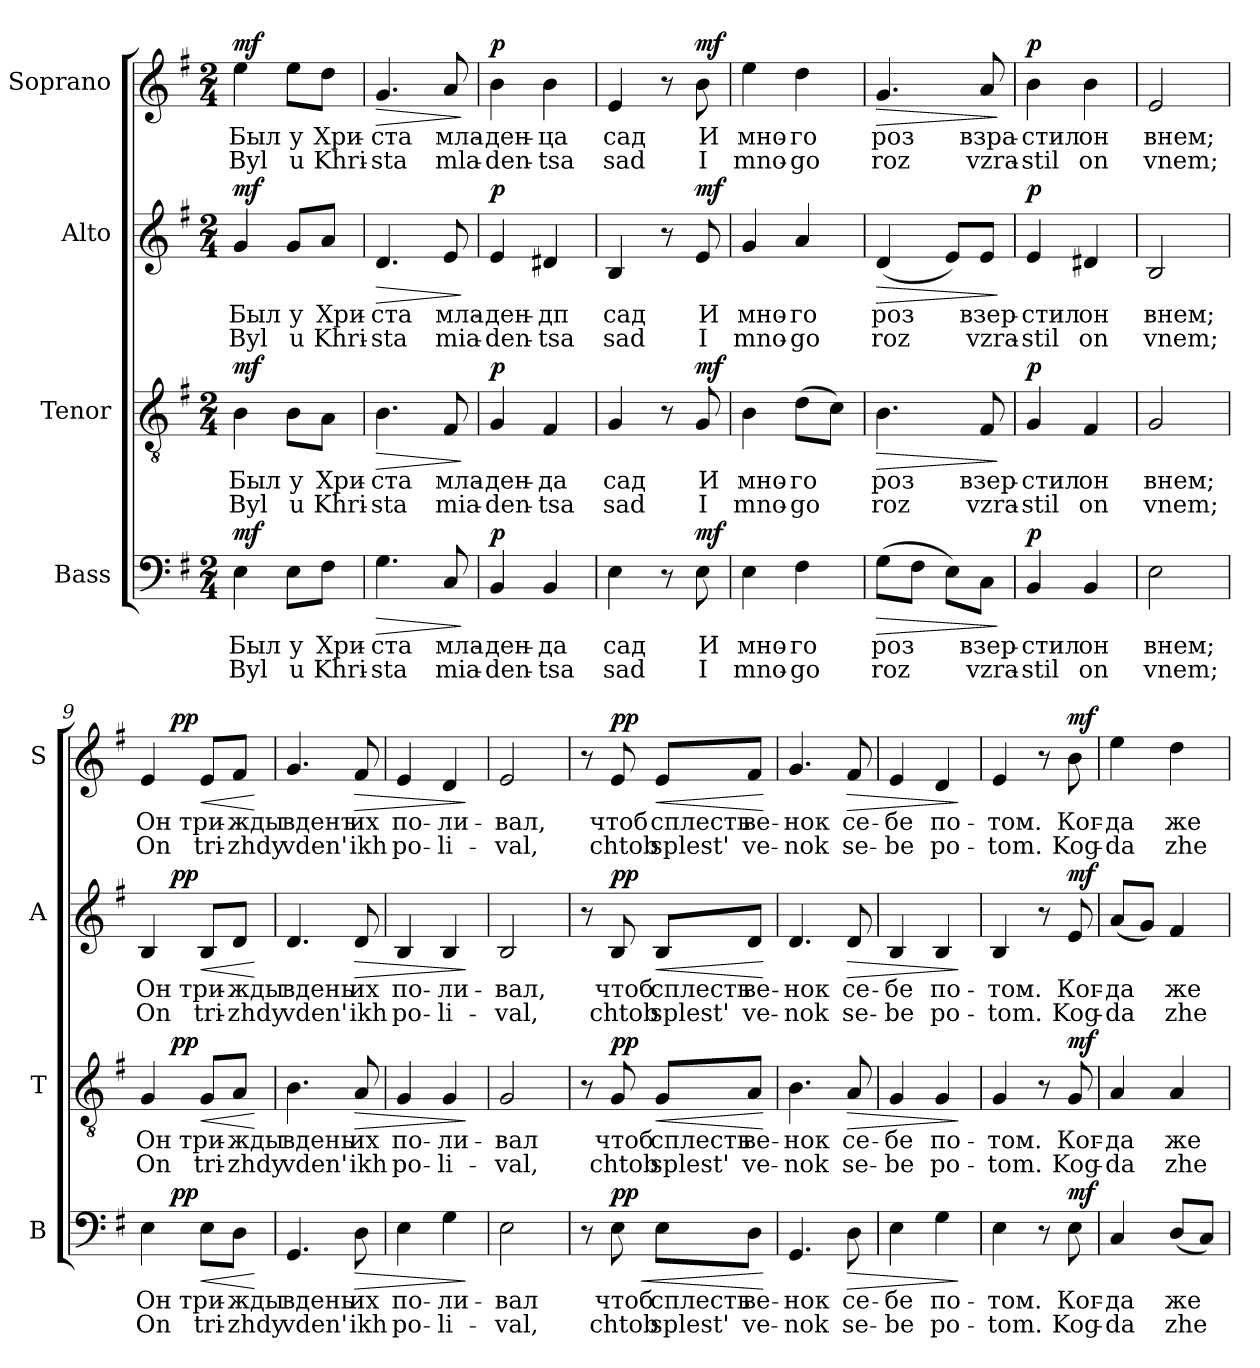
**kern	**text	**text	**dynam	**kern	**text	**text	**dynam	**kern	**text	**text	**dynam	**kern	**text	**text	**dynam
*part4	*part4	*part4	*part4	*part3	*part3	*part3	*part3	*part2	*part2	*part2	*part2	*part1	*part1	*part1	*part1
*staff4	*staff4	*staff4	*staff4	*staff3	*staff3	*staff3	*staff3	*staff2	*staff2	*staff2	*staff2	*staff1	*staff1	*staff1	*staff1
*I"Bass	*	*	*	*I"Tenor	*	*	*	*I"Alto	*	*	*	*I"Soprano	*	*	*
*I'B	*	*	*	*I'T	*	*	*	*I'A	*	*	*	*I'S	*	*	*
*clefF4	*	*	*	*clefGv2	*	*	*	*clefG2	*	*	*	*clefG2	*	*	*
*k[f#]	*	*	*	*k[f#]	*	*	*	*k[f#]	*	*	*	*k[f#]	*	*	*
*G:	*	*	*	*G:	*	*	*	*G:	*	*	*	*G:	*	*	*
*M2/4	*	*	*	*M2/4	*	*	*	*M2/4	*	*	*	*M2/4	*	*	*
=1	=1	=1	=1	=1	=1	=1	=1	=1	=1	=1	=1	=1	=1	=1	=1
!	!LO:LY:b	!LO:LY:b	!LO:DY:a	!	!LO:LY:b	!LO:LY:b	!LO:DY:a	!	!LO:LY:b	!LO:LY:b	!LO:DY:a	!	!LO:LY:b	!LO:LY:b	!LO:DY:a
4E\	Был	Byl	mf	4B\	Был	Byl	mf	4g/	Был	Byl	mf	4ee\	Был	Byl	mf
!	!LO:LY:b	!LO:LY:b	!	!	!LO:LY:b	!LO:LY:b	!	!	!LO:LY:b	!LO:LY:b	!	!	!LO:LY:b	!LO:LY:b	!
8E\L	у	u	.	8B\L	у	u	.	8g/L	у	u	.	8ee\L	у	u	.
!	!LO:LY:b	!LO:LY:b	!	!	!LO:LY:b	!LO:LY:b	!	!	!LO:LY:b	!LO:LY:b	!	!	!LO:LY:b	!LO:LY:b	!
8F#\J	Хри-	Khri-	.	8A\J	Хри-	Khri-	.	8a/J	Хри-	Khri-	.	8dd\J	Хри-	Khri-	.
=2	=2	=2	=2	=2	=2	=2	=2	=2	=2	=2	=2	=2	=2	=2	=2
!	!LO:LY:b	!LO:LY:b	!LO:HP:b	!	!LO:LY:b	!LO:LY:b	!LO:HP:b	!	!LO:LY:b	!LO:LY:b	!LO:HP:b	!	!LO:LY:b	!LO:LY:b	!LO:HP:b
4.G\	-ста	-sta	>	4.B\	-ста	-sta	>	4.d/	-ста	-sta	>	4.g/	-ста	-sta	>
!	!LO:LY:b	!LO:LY:b	!	!	!LO:LY:b	!LO:LY:b	!	!	!LO:LY:b	!LO:LY:b	!	!	!LO:LY:b	!LO:LY:b	!
8C/	мла-	mia-	.	8F#/	мла-	mia-	.	8e/	мла-	mia-	.	8a/	мла-	mla-	.
.	.	.	]	.	.	.	]	.	.	.	]	.	.	.	]
=3	=3	=3	=3	=3	=3	=3	=3	=3	=3	=3	=3	=3	=3	=3	=3
!	!LO:LY:b	!LO:LY:b	!LO:DY:a	!	!LO:LY:b	!LO:LY:b	!LO:DY:a	!	!LO:LY:b	!LO:LY:b	!LO:DY:a	!	!LO:LY:b	!LO:LY:b	!LO:DY:a
4BB/	-ден-	-den-	p	4G/	-ден-	-den-	p	4e/	-ден-	-den-	p	4b\	-ден-	-den-	p
!	!LO:LY:b	!LO:LY:b	!	!	!LO:LY:b	!LO:LY:b	!	!	!LO:LY:b	!LO:LY:b	!	!	!LO:LY:b	!LO:LY:b	!
4BB/	-да	-tsa	.	4F#/	-да	-tsa	.	4d#X/	-дп	-tsa	.	4b\	-ца	-tsa	.
=4	=4	=4	=4	=4	=4	=4	=4	=4	=4	=4	=4	=4	=4	=4	=4
!	!LO:LY:b	!LO:LY:b	!	!	!LO:LY:b	!LO:LY:b	!	!	!LO:LY:b	!LO:LY:b	!	!	!LO:LY:b	!LO:LY:b	!
4E\	сад	sad	.	4G/	сад	sad	.	4B/	сад	sad	.	4e/	сад	sad	.
8r	.	.	.	8r	.	.	.	8r	.	.	.	8r	.	.	.
!	!LO:LY:b	!LO:LY:b	!LO:DY:a	!	!LO:LY:b	!LO:LY:b	!LO:DY:a	!	!LO:LY:b	!LO:LY:b	!LO:DY:a	!	!LO:LY:b	!LO:LY:b	!LO:DY:a
8E\	И	I	mf	8G/	И	I	mf	8e/	И	I	mf	8b\	И	I	mf
=5	=5	=5	=5	=5	=5	=5	=5	=5	=5	=5	=5	=5	=5	=5	=5
!	!LO:LY:b	!LO:LY:b	!	!	!LO:LY:b	!LO:LY:b	!	!	!LO:LY:b	!LO:LY:b	!	!	!LO:LY:b	!LO:LY:b	!
4E\	мно-	mno-	.	4B\	мно-	mno-	.	4g/	мно-	mno-	.	4ee\	мно-	mno-	.
!	!LO:LY:b	!LO:LY:b	!	!	!LO:LY:b	!LO:LY:b	!	!	!LO:LY:b	!LO:LY:b	!	!	!LO:LY:b	!LO:LY:b	!
4F#\	-го	-go	.	(>8d\L	-го	-go	.	4a/	-го	-go	.	4dd\	-го	-go	.
.	.	.	.	8c\J)	.	.	.	.	.	.	.	.	.	.	.
=6	=6	=6	=6	=6	=6	=6	=6	=6	=6	=6	=6	=6	=6	=6	=6
!	!LO:LY:b	!LO:LY:b	!LO:HP:b	!	!LO:LY:b	!LO:LY:b	!LO:HP:b	!	!LO:LY:b	!LO:LY:b	!LO:HP:b	!	!LO:LY:b	!LO:LY:b	!LO:HP:b
(>8G\L	роз	roz	>	4.B\	роз	roz	>	(<4d/	роз	roz	>	4.g/	роз	roz	>
8F#\J	.	.	.	.	.	.	.	.	.	.	.	.	.	.	.
8E\L)	.	.	.	.	.	.	.	8e/L)	.	.	.	.	.	.	.
!	!LO:LY:b	!LO:LY:b	!	!	!LO:LY:b	!LO:LY:b	!	!	!LO:LY:b	!LO:LY:b	!	!	!LO:LY:b	!LO:LY:b	!
8C\J	взер-	vzra-	.	8F#/	взер-	vzra-	.	8e/J	взер-	vzra-	.	8a/	взра-	vzra-	.
.	.	.	]	.	.	.	]	.	.	.	]	.	.	.	]
=7	=7	=7	=7	=7	=7	=7	=7	=7	=7	=7	=7	=7	=7	=7	=7
!	!LO:LY:b	!LO:LY:b	!LO:DY:a	!	!LO:LY:b	!LO:LY:b	!LO:DY:a	!	!LO:LY:b	!LO:LY:b	!LO:DY:a	!	!LO:LY:b	!LO:LY:b	!LO:DY:a
4BB/	-стил	-stil	p	4G/	-стил	-stil	p	4e/	-стил	-stil	p	4b\	-стил	-stil	p
!	!LO:LY:b	!LO:LY:b	!	!	!LO:LY:b	!LO:LY:b	!	!	!LO:LY:b	!LO:LY:b	!	!	!LO:LY:b	!LO:LY:b	!
4BB/	он	on	.	4F#/	он	on	.	4d#X/	он	on	.	4b\	он	on	.
=8	=8	=8	=8	=8	=8	=8	=8	=8	=8	=8	=8	=8	=8	=8	=8
!	!LO:LY:b	!LO:LY:b	!	!	!LO:LY:b	!LO:LY:b	!	!	!LO:LY:b	!LO:LY:b	!	!	!LO:LY:b	!LO:LY:b	!
2E\	внем;	vnem;	.	2G/	внем;	vnem;	.	2B/	внем;	vnem;	.	2e/	внем;	vnem;	.
!!LO:PB:g=z
=9	=9	=9	=9	=9	=9	=9	=9	=9	=9	=9	=9	=9	=9	=9	=9
!	!LO:LY:b	!LO:LY:b	!	!	!LO:LY:b	!LO:LY:b	!	!	!LO:LY:b	!LO:LY:b	!	!	!LO:LY:b	!LO:LY:b	!
*^	*	*	*	*^	*	*	*	*^	*	*	*	*^	*	*	*
4E\	8ryy	Он	On	.	4G/	8ryy	Он	On	.	4B/	8ryy	Он	On	.	4e/	8ryy	Он	On	.
!	!	!	!	!LO:DY:a	!	!	!	!	!LO:DY:a	!	!	!	!	!LO:DY:a	!	!	!	!	!LO:DY:a
.	4.ryy	.	.	pp	.	4.ryy	.	.	pp	.	4.ryy	.	.	pp	.	4.ryy	.	.	pp
!	!	!LO:LY:b	!LO:LY:b	!LO:HP:b	!	!	!LO:LY:b	!LO:LY:b	!LO:HP:b	!	!	!LO:LY:b	!LO:LY:b	!LO:HP:b	!	!	!LO:LY:b	!LO:LY:b	!LO:HP:b
8E\L	.	три-	tri-	<	8G/L	.	три-	tri-	<	8B/L	.	три-	tri-	<	8e/L	.	три-	tri-	<
!	!	!LO:LY:b	!LO:LY:b	!	!	!	!LO:LY:b	!LO:LY:b	!	!	!	!LO:LY:b	!LO:LY:b	!	!	!	!LO:LY:b	!LO:LY:b	!
8D\J	.	-жды	-zhdy	.	8A/J	.	-жды	-zhdy	.	8d/J	.	-жды	-zhdy	.	8f#/J	.	-жды	-zhdy	.
.	.	.	.	[	.	.	.	.	[	.	.	.	.	[	.	.	.	.	[
=10	=10	=10	=10	=10	=10	=10	=10	=10	=10	=10	=10	=10	=10	=10	=10	=10	=10	=10	=10
!	!	!LO:LY:b	!LO:LY:b	!	!	!	!LO:LY:b	!LO:LY:b	!	!	!	!LO:LY:b	!LO:LY:b	!	!	!	!LO:LY:b	!LO:LY:b	!
*v	*v	*	*	*	*	*	*	*	*	*v	*v	*	*	*	*v	*v	*	*	*
*	*	*	*	*v	*v	*	*	*	*	*	*	*	*	*	*	*
4.GG/	вдень	vden'	.	4.B\	вдень	vden'	.	4.d/	вдень	vden'	.	4.g/	вденъ	vden'	.
!	!LO:LY:b	!LO:LY:b	!LO:HP:b	!	!LO:LY:b	!LO:LY:b	!LO:HP:b	!	!LO:LY:b	!LO:LY:b	!LO:HP:b	!	!LO:LY:b	!LO:LY:b	!LO:HP:b
8D\	их	ikh	>	8A/	их	ikh	>	8d/	их	ikh	>	8f#/	их	ikh	>
=11	=11	=11	=11	=11	=11	=11	=11	=11	=11	=11	=11	=11	=11	=11	=11
!	!LO:LY:b	!LO:LY:b	!	!	!LO:LY:b	!LO:LY:b	!	!	!LO:LY:b	!LO:LY:b	!	!	!LO:LY:b	!LO:LY:b	!
4E\	по-	po-	.	4G/	по-	po-	.	4B/	по-	po-	.	4e/	по-	po-	.
!	!LO:LY:b	!LO:LY:b	!	!	!LO:LY:b	!LO:LY:b	!	!	!LO:LY:b	!LO:LY:b	!	!	!LO:LY:b	!LO:LY:b	!
4G\	-ли-	-li-	.	4G/	-ли-	-li-	.	4B/	-ли-	-li-	.	4d/	-ли-	-li-	.
.	.	.	]	.	.	.	]	.	.	.	]	.	.	.	]
=12	=12	=12	=12	=12	=12	=12	=12	=12	=12	=12	=12	=12	=12	=12	=12
!	!LO:LY:b	!LO:LY:b	!	!	!LO:LY:b	!LO:LY:b	!	!	!LO:LY:b	!LO:LY:b	!	!	!LO:LY:b	!LO:LY:b	!
2E\	-вал	-val,	.	2G/	-вал	-val,	.	2B/	-вал,	-val,	.	2e/	-вал,	-val,	.
=13	=13	=13	=13	=13	=13	=13	=13	=13	=13	=13	=13	=13	=13	=13	=13
8r	.	.	.	8r	.	.	.	8r	.	.	.	8r	.	.	.
!	!LO:LY:b	!LO:LY:b	!LO:HP:b	!	!LO:LY:b	!LO:LY:b	!	!	!LO:LY:b	!LO:LY:b	!	!	!LO:LY:b	!LO:LY:b	!
!	!	!	!LO:DY:n=1:a	!	!	!	!LO:DY:a	!	!	!	!LO:DY:a	!	!	!	!LO:DY:a
8E\	чтоб	chtob	< pp	8G/	чтоб	chtob	pp	8B/	чтоб	chtob	pp	8e/	чтоб	chtob	pp
!	!LO:LY:b	!LO:LY:b	!	!	!LO:LY:b	!LO:LY:b	!LO:HP:b	!	!LO:LY:b	!LO:LY:b	!LO:HP:b	!	!LO:LY:b	!LO:LY:b	!LO:HP:b
8E\L	сплесть	splest'	.	8G/L	сплесть	splest'	<	8B/L	сплесть	splest'	<	8e/L	сплесть	splest'	<
!	!LO:LY:b	!LO:LY:b	!	!	!LO:LY:b	!LO:LY:b	!	!	!LO:LY:b	!LO:LY:b	!	!	!LO:LY:b	!LO:LY:b	!
8D\J	ве-	ve-	.	8A/J	ве-	ve-	.	8d/J	ве-	ve-	.	8f#/J	ве-	ve-	.
.	.	.	[	.	.	.	[	.	.	.	[	.	.	.	[
=14	=14	=14	=14	=14	=14	=14	=14	=14	=14	=14	=14	=14	=14	=14	=14
!	!LO:LY:b	!LO:LY:b	!	!	!LO:LY:b	!LO:LY:b	!	!	!LO:LY:b	!LO:LY:b	!	!	!LO:LY:b	!LO:LY:b	!
4.GG/	-нок	-nok	.	4.B\	-нок	-nok	.	4.d/	-нок	-nok	.	4.g/	-нок	-nok	.
!	!LO:LY:b	!LO:LY:b	!LO:HP:b	!	!LO:LY:b	!LO:LY:b	!LO:HP:b	!	!LO:LY:b	!LO:LY:b	!LO:HP:b	!	!LO:LY:b	!LO:LY:b	!LO:HP:b
8D\	се-	se-	>	8A/	се-	se-	>	8d/	се-	se-	>	8f#/	се-	se-	>
=15	=15	=15	=15	=15	=15	=15	=15	=15	=15	=15	=15	=15	=15	=15	=15
!	!LO:LY:b	!LO:LY:b	!	!	!LO:LY:b	!LO:LY:b	!	!	!LO:LY:b	!LO:LY:b	!	!	!LO:LY:b	!LO:LY:b	!
4E\	-бе	-be	.	4G/	-бе	-be	.	4B/	-бе	-be	.	4e/	-бе	-be	.
!	!LO:LY:b	!LO:LY:b	!	!	!LO:LY:b	!LO:LY:b	!	!	!LO:LY:b	!LO:LY:b	!	!	!LO:LY:b	!LO:LY:b	!
4G\	по-	po-	.	4G/	по-	po-	.	4B/	по-	po-	.	4d/	по-	po-	.
.	.	.	]	.	.	.	]	.	.	.	]	.	.	.	]
=16	=16	=16	=16	=16	=16	=16	=16	=16	=16	=16	=16	=16	=16	=16	=16
!	!LO:LY:b	!LO:LY:b	!	!	!LO:LY:b	!LO:LY:b	!	!	!LO:LY:b	!LO:LY:b	!	!	!LO:LY:b	!LO:LY:b	!
4E\	-том.	-tom.	.	4G/	-том.	-tom.	.	4B/	-том.	-tom.	.	4e/	-том.	-tom.	.
8r	.	.	.	8r	.	.	.	8r	.	.	.	8r	.	.	.
!	!LO:LY:b	!LO:LY:b	!LO:DY:a	!	!LO:LY:b	!LO:LY:b	!LO:DY:a	!	!LO:LY:b	!LO:LY:b	!LO:DY:a	!	!LO:LY:b	!LO:LY:b	!LO:DY:a
8E\	Ког-	Kog-	mf	8G/	Ког-	Kog-	mf	8e/	Ког-	Kog-	mf	8b\	Ког-	Kog-	mf
!!LO:PB:g=z
=17	=17	=17	=17	=17	=17	=17	=17	=17	=17	=17	=17	=17	=17	=17	=17
!	!LO:LY:b	!LO:LY:b	!	!	!LO:LY:b	!LO:LY:b	!	!	!LO:LY:b	!LO:LY:b	!	!	!LO:LY:b	!LO:LY:b	!
4C/	-да	-da	.	4A/	-да	-da	.	(<8a/L	-да	-da	.	4ee\	-да	-da	.
.	.	.	.	.	.	.	.	8g/J)	.	.	.	.	.	.	.
!	!LO:LY:b	!LO:LY:b	!	!	!LO:LY:b	!LO:LY:b	!	!	!LO:LY:b	!LO:LY:b	!	!	!LO:LY:b	!LO:LY:b	!
(<8D/L	же	zhe	.	4A/	же	zhe	.	4f#/	же	zhe	.	4dd\	же	zhe	.
8C/J)	.	.	.	.	.	.	.	.	.	.	.	.	.	.	.
=	=	=	=	=	=	=	=	=	=	=	=	=	=	=	=
*-	*-	*-	*-	*-	*-	*-	*-	*-	*-	*-	*-	*-	*-	*-	*-
